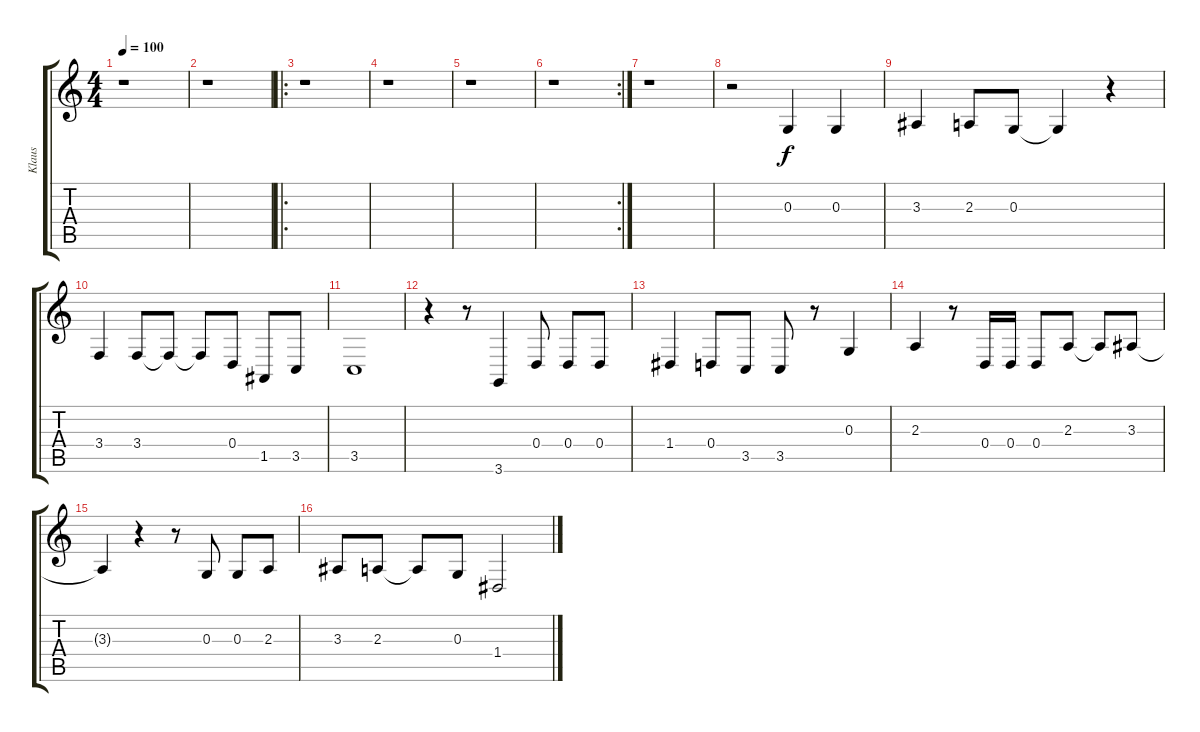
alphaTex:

\track ("Klaus" "Klaus") {instrument recorder}
\staff {score tabs}
\tuning (E4 B3 G3 D3 A2 E2) {hide}
\ts (4 4)
\tempo 100
\clef g2
\ks c
r.1{dy f} |
r.1 |
\ro
r.1 |
r.1 |
r.1 |
\rc 2
r.1 |
r.1 |
r.2 0.3.4 0.3.4 |
3.3.4 2.3.8 0.3.8 0.3{t}.4 r.4 |
3.4.4 3.4.8 3.4{t}.8 3.4{t}.8 0.4.8 1.5.8 3.5.8 |
3.5.1 |
r.4 r.8 3.6.4 0.4.8 0.4.8 0.4.8 |
1.4.4 0.4.8 3.5.8 3.5.8 r.8 0.3.4 |
2.3.4 r.8 0.4.16 0.4.16 0.4.8 2.3.8 2.3{t}.8 3.3.8 |
3.3{t}.4 r.4 r.8 0.3.8 0.3.8 2.3.8 |
3.3.8 2.3.8 2.3{t}.8 0.3.8 1.4.2
